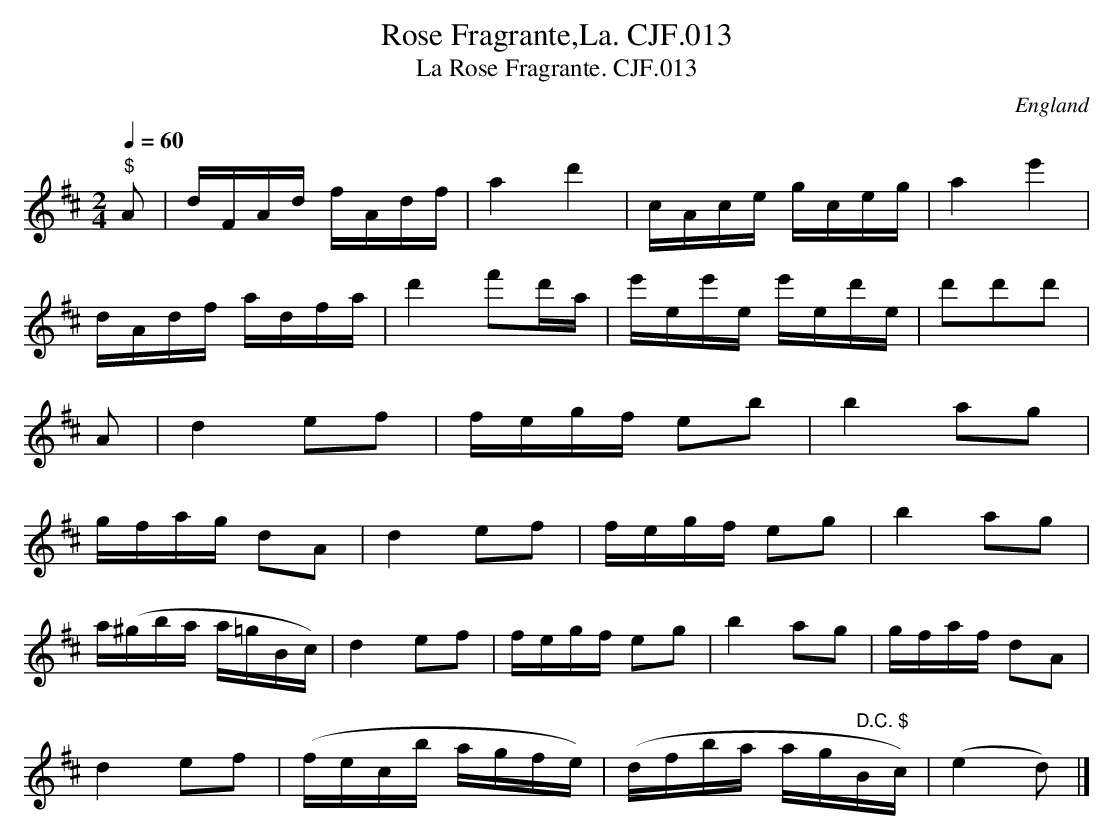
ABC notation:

X:1
T:Rose Fragrante,La. CJF.013
T:La Rose Fragrante. CJF.013
L:1/16
M:2/4
O:England
Q:1/4=60
K:D
"$"A2|\
dFAd fAdf|a4d'4|cAce gceg|a4e'4|!
dAdf adfa|d'4f'2d'a|\
e'ee'e e'ed'e|d'2d'2d'2|!A2|d4e2f2|\
fegf e2b2|b4a2g2|!
gfag d2A2|d4e2f2|fegf e2g2|b4a2g2|!
a(^gba a=gBc)|d4e2f2|fegf e2g2|\
b4a2g2|gfaf d2A2|!
d4e2f2|(fecb agfe)|(dfba ag" D.C. $"Bc)|(e4d2)|]
